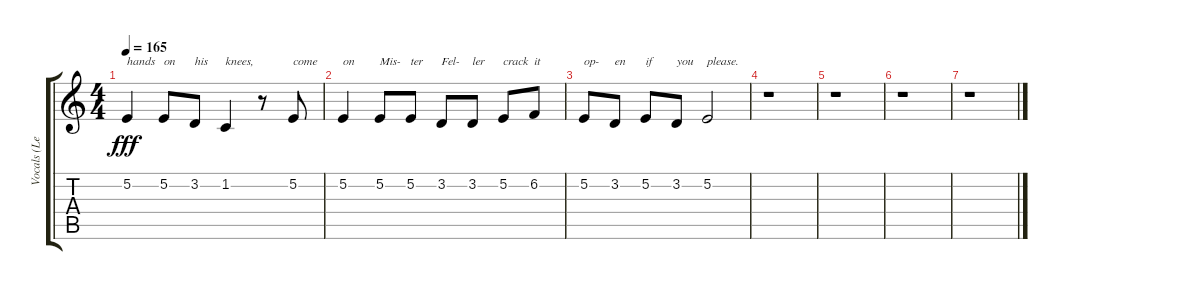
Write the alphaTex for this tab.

\track ("Vocals (Left)" "Vocals (Le") {instrument flute}
\staff {score tabs}
\tuning (E4 B3 G3 D3 A2 E2) {hide}
\ts (4 4)
\tempo 165
\clef g2
\ks c
5.2.4{txt "hands" dy fff} 5.2.8{txt "on"} 3.2.8{txt "his"} 1.2.4{txt "knees,"} r.8 5.2.8{txt "come"} |
5.2.4{txt "on"} 5.2.8{txt "Mis-"} 5.2.8{txt "ter"} 3.2.8{txt "Fel-"} 3.2.8{txt "ler"} 5.2.8{txt "crack"} 6.2.8{txt "it"} |
5.2.8{txt "op-"} 3.2.8{txt "en"} 5.2.8{txt "if"} 3.2.8{txt "you"} 5.2.2{txt "please."} |
r.1 |
r.1 |
r.1 |
r.1
